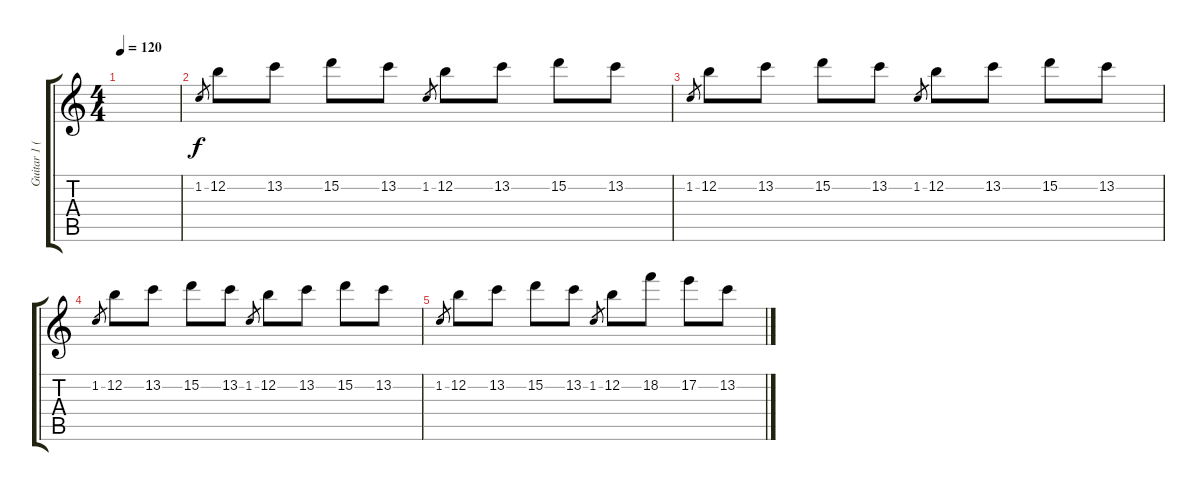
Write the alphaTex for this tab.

\track ("Guitar 1 (solo)" "Guitar 1 (") {instrument distortionguitar}
\staff {score tabs}
\tuning (E4 B3 G3 D3 A2 E2) {hide}
\ts (4 4)
\tempo 120
\clef g2
\ks c
|
1.2.8{gr} 12.2.8{volume 0} 13.2.8 15.2.8 13.2.8 1.2.8{gr} 12.2.8 13.2.8 15.2.8 13.2.8 |
1.2.8{gr} 12.2.8 13.2.8 15.2.8 13.2.8 1.2.8{gr} 12.2.8 13.2.8 15.2.8 13.2.8 |
1.2.8{gr} 12.2.8 13.2.8 15.2.8 13.2.8 1.2.8{gr} 12.2.8 13.2.8 15.2.8 13.2.8 |
1.2.8{gr} 12.2.8 13.2.8 15.2.8 13.2.8 1.2.8{gr} 12.2.8 18.2.8 17.2.8 13.2.8
